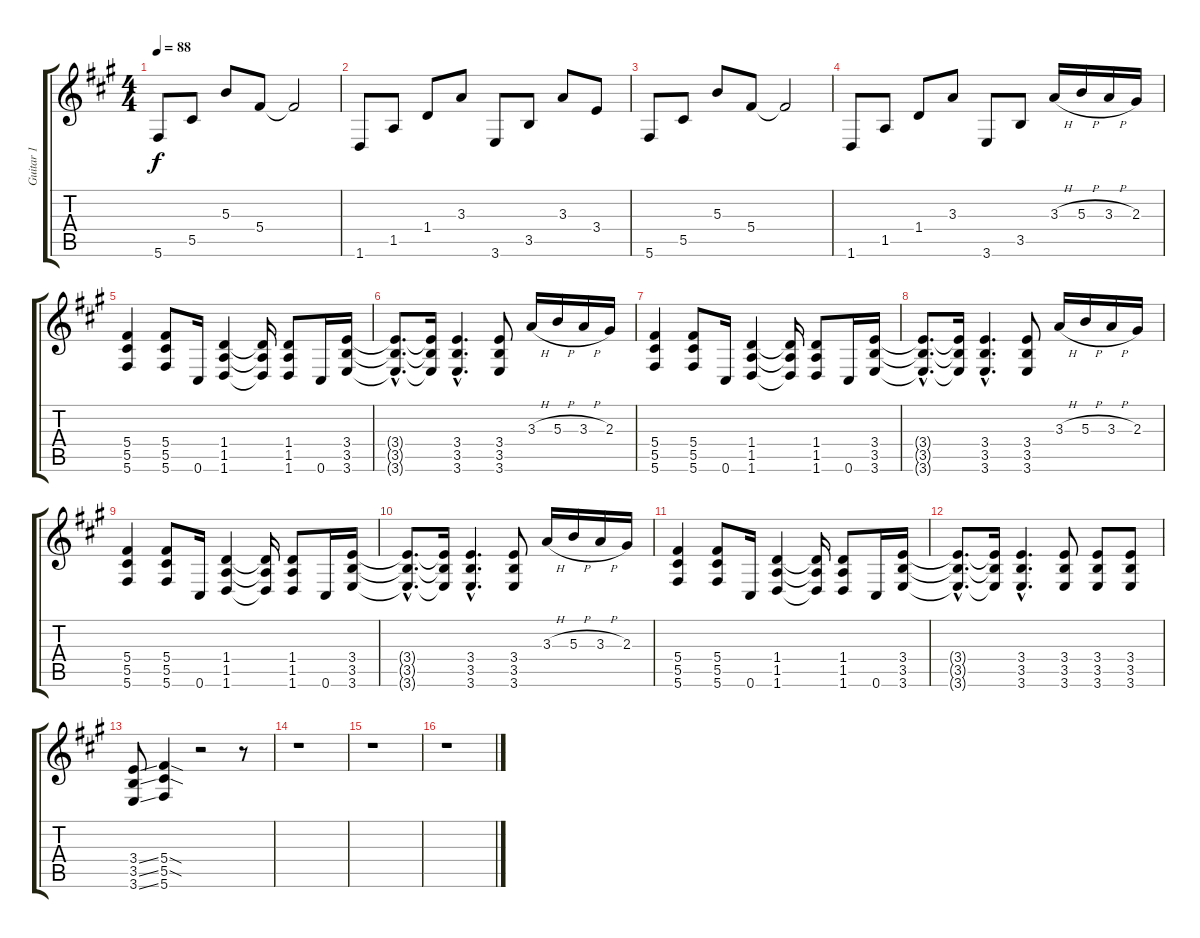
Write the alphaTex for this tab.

\track ("Guitar 1" "Guitar 1") {instrument distortionguitar}
\staff {score tabs}
\tuning (Eb4 Bb3 Gb3 Db3 Ab2 Db2) {hide}
\ts (4 4)
\tempo 88
\clef g2
\ks f#minor
5.6.8{dy f instrument electricguitarjazz} 5.5.8 5.3.8 5.4.8 5.4{t}.2 |
1.6.8 1.5.8 1.4.8 3.3.8 3.6.8 3.5.8 3.3.8 3.4.8 |
5.6.8 5.5.8 5.3.8 5.4.8 5.4{t}.2 |
1.6.8 1.5.8 1.4.8 3.3.8 3.6.8 3.5.8 3.3{h}.16{instrument distortionguitar} 5.3{h}.16 3.3{h}.16 2.3.16 |
(5.4 5.5 5.6).4 (5.4 5.5 5.6).8 0.6.16 (1.4 1.5 1.6).4 (1.4{t} 1.5{t} 1.6{t}).16 (1.4 1.5 1.6).8 0.6.16 (3.4 3.5 3.6).16 |
(3.4{hac t} 3.5{hac t} 3.6{hac t}).8{d} (3.4{t} 3.5{t} 3.6{t}).16 (3.4{hac} 3.5{hac} 3.6{hac}).4{d} (3.4 3.5 3.6).8 3.3{h}.16 5.3{h}.16 3.3{h}.16 2.3.16 |
(5.4 5.5 5.6).4 (5.4 5.5 5.6).8 0.6.16 (1.4 1.5 1.6).4 (1.4{t} 1.5{t} 1.6{t}).16 (1.4 1.5 1.6).8 0.6.16 (3.4 3.5 3.6).16 |
(3.4{hac t} 3.5{hac t} 3.6{hac t}).8{d} (3.4{t} 3.5{t} 3.6{t}).16 (3.4{hac} 3.5{hac} 3.6{hac}).4{d} (3.4 3.5 3.6).8 3.3{h}.16 5.3{h}.16 3.3{h}.16 2.3.16 |
(5.4 5.5 5.6).4 (5.4 5.5 5.6).8 0.6.16 (1.4 1.5 1.6).4 (1.4{t} 1.5{t} 1.6{t}).16 (1.4 1.5 1.6).8 0.6.16 (3.4 3.5 3.6).16 |
(3.4{hac t} 3.5{hac t} 3.6{hac t}).8{d} (3.4{t} 3.5{t} 3.6{t}).16 (3.4{hac} 3.5{hac} 3.6{hac}).4{d} (3.4 3.5 3.6).8 3.3{h}.16 5.3{h}.16 3.3{h}.16 2.3.16 |
(5.4 5.5 5.6).4 (5.4 5.5 5.6).8 0.6.16 (1.4 1.5 1.6).4 (1.4{t} 1.5{t} 1.6{t}).16 (1.4 1.5 1.6).8 0.6.16 (3.4 3.5 3.6).16 |
(3.4{hac t} 3.5{hac t} 3.6{hac t}).8{d} (3.4{t} 3.5{t} 3.6{t}).16 (3.4{hac} 3.5{hac} 3.6{hac}).4{d} (3.4 3.5 3.6).8 (3.4 3.5 3.6).8 (3.4 3.5 3.6).8 |
(3.4{ss} 3.5{ss} 3.6{ss}).8 (5.4{sod} 5.5{sod} 5.6).4 r.2 r.8 |
r.1 |
r.1 |
r.1
